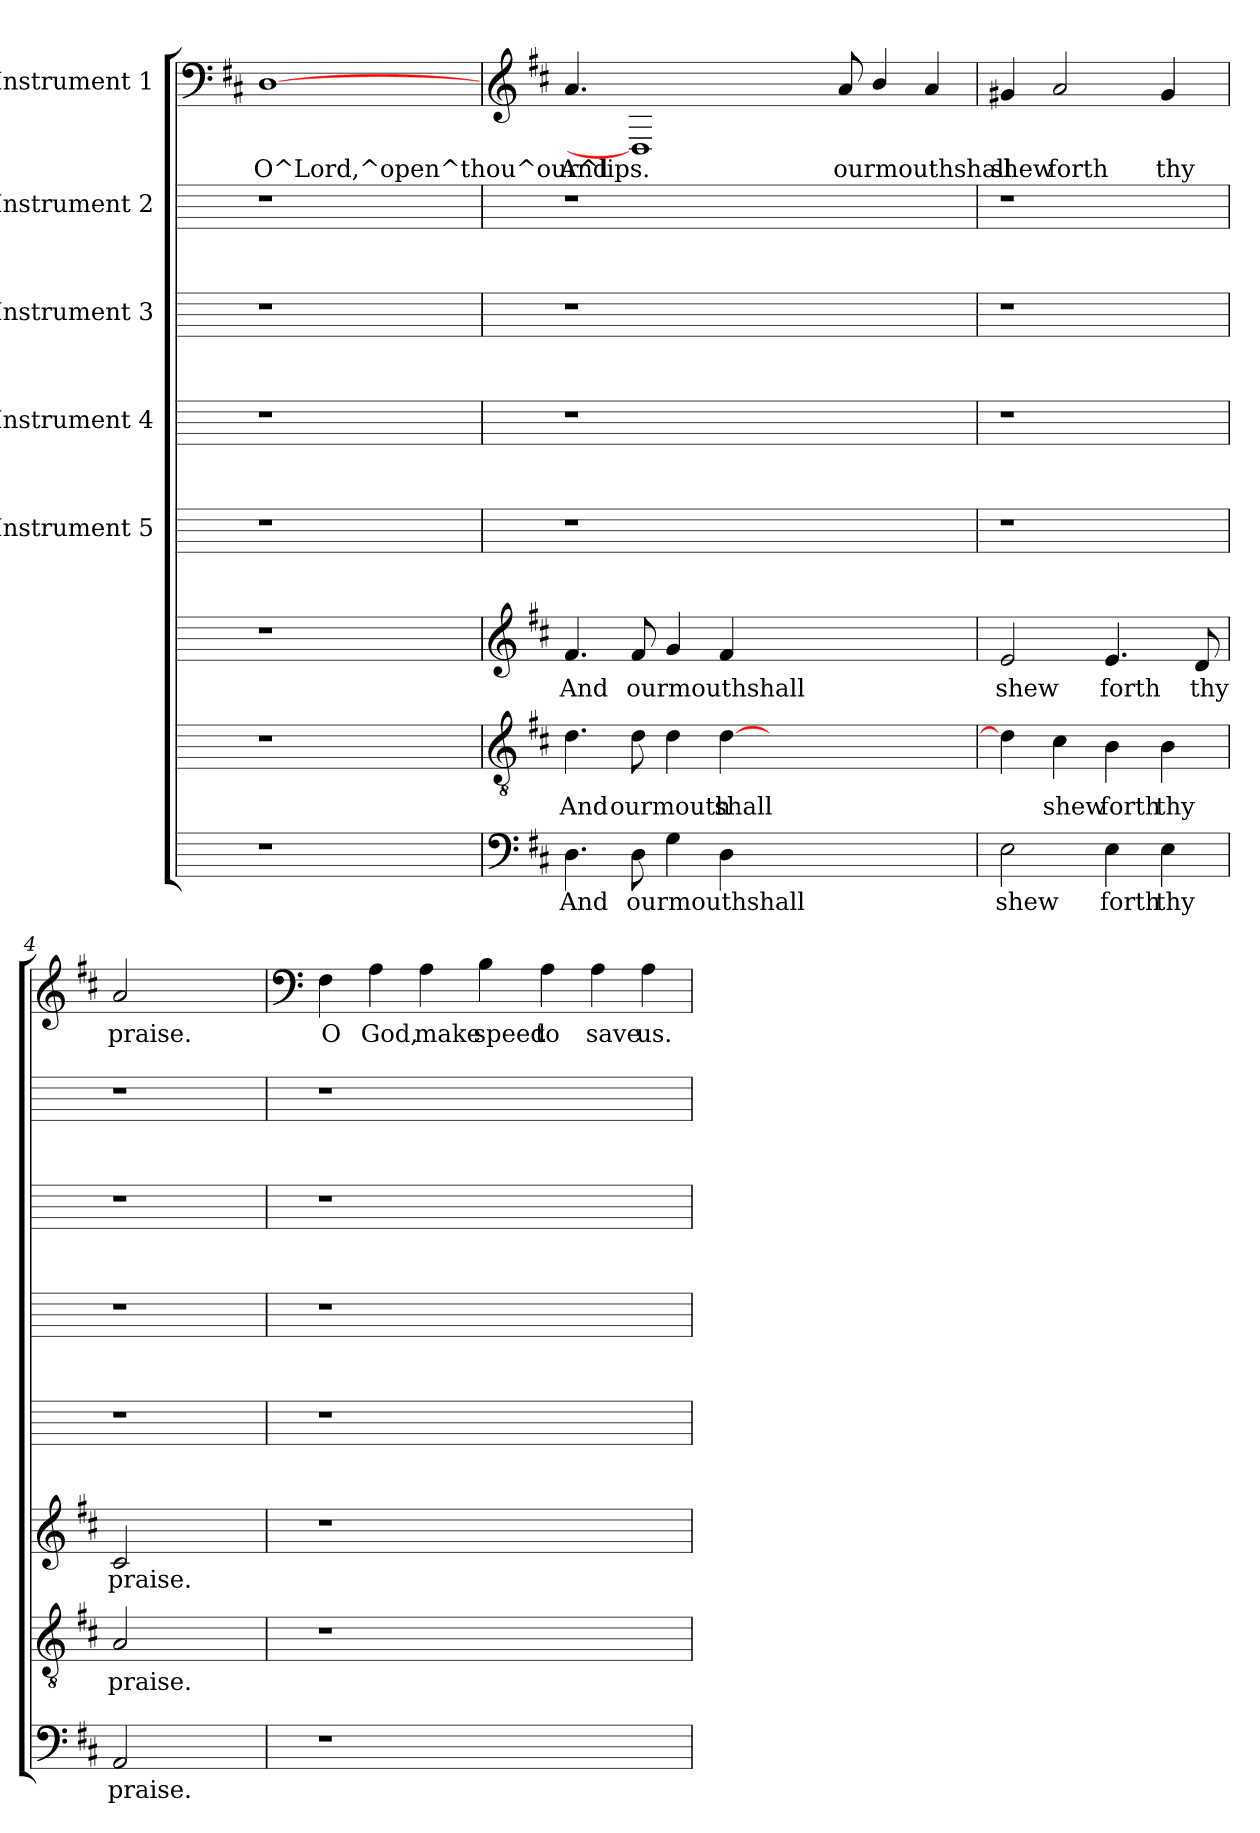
**kern	**text	**kern	**text	**kern	**text	**kern	**kern	**kern	**kern	**kern	**text
*part8	*part8	*part7	*part7	*part6	*part6	*part5	*part4	*part3	*part2	*part1	*part1
*staff8	*staff8	*staff7	*staff7	*staff6	*staff6	*staff5	*staff4	*staff3	*staff2	*staff1	*staff1
*	*	*	*	*	*	*I"Instrument 5	*I"Instrument 4	*I"Instrument 3	*I"Instrument 2	*I"Instrument 1	*
!!LO:PB:g=z
*stria5	*	*stria5	*	*stria5	*	*stria5	*stria5	*stria5	*stria5	*stria5	*
*	*	*	*	*	*	*	*	*	*	*clefF4	*
*	*	*	*	*	*	*	*	*ITrd-3c-5	*ITrd-3c-5	*	*
*k[]	*	*k[]	*	*k[]	*	*k[]	*k[]	*k[b-]	*k[b-]	*k[f#c#]	*
*C:	*	*C:	*	*C:	*	*C:	*C:	*F:	*F:	*D:	*
=1	=1	=1	=1	=1	=1	=1	=1	=1	=1	=1	=1
!	!	!	!	!	!	!	!	!	!	!	!LO:LY:b:rj
1r	.	1r	.	1r	.	1r	1r	1r	1r	[1D	O^Lord,^open^thou^our^lips.
!!LO:LB:g=z
=2	=2	=2	=2	=2	=2	=2	=2	=2	=2	=2	=2
*clefF4	*	*clefGv2	*	*clefG2	*	*	*	*	*	*clefG2	*
*k[f#c#]	*	*k[f#c#]	*	*k[f#c#]	*	*	*	*	*	*	*
*D:	*	*D:	*	*D:	*	*	*	*	*	*	*
!	!LO:LY:b:cj	!	!LO:LY:b:cj	!	!LO:LY:b:cj	!	!	!	!	!	!LO:LY:b:rj
4.D\	And	4.d\	And	4.f#/	And	1r	1r	1r	1r	4.a/	And
!	!LO:LY:b:cj	!	!LO:LY:b:cj	!	!LO:LY:b:cj	!	!	!	!	!	!
8D\	ourmouthshall	8d\	ourmouth	8f#/	ourmouthshall	.	.	.	.	1D]	.
!	!LO:LY:b:cj	!	!LO:LY:b:cj	!	!LO:LY:b:cj	!	!	!	!	!	!
4G\	.	4d\	.	4g/	.	.	.	.	.	.	.
!	!LO:LY:b:cj	!	!LO:LY:b:cj	!	!LO:LY:b:cj	!	!	!	!	!	!
4D\	.	[>4d\	shall	4f#/	.	.	.	.	.	.	.
1ryy	.	1ryy	.	1ryy	.	1ryy	1ryy	1ryy	1ryy	.	.
!	!	!	!	!	!	!	!	!	!	!	!LO:LY:b:rj
.	.	.	.	.	.	.	.	.	.	8a/	ourmouthshall
!	!	!	!	!	!	!	!	!	!	!	!LO:LY:b:rj
.	.	.	.	.	.	.	.	.	.	4b/	.
!	!	!	!	!	!	!	!	!	!	!	!LO:LY:b:rj
.	.	.	.	.	.	.	.	.	.	4a/	.
=3	=3	=3	=3	=3	=3	=3	=3	=3	=3	=3	=3
!	!LO:LY:b:cj	!	!LO:LY:b:cj	!	!LO:LY:b:cj	!	!	!	!	!	!LO:LY:b:rj
2E\	shew	4d\]	.	2e/	shew	1r	1r	1r	1r	4g#X/	shew
!	!	!	!LO:LY:b:cj	!	!	!	!	!	!	!	!LO:LY:b:rj
.	.	4c#\	shew	.	.	.	.	.	.	2a/	forth
!	!LO:LY:b:cj	!	!LO:LY:b:cj	!	!LO:LY:b:cj	!	!	!	!	!	!
4E\	forth	4B\	forth	4.e/	forth	.	.	.	.	.	.
!	!LO:LY:b:cj	!	!LO:LY:b:cj	!	!	!	!	!	!	!	!LO:LY:b:rj
4E\	thy	4B\	thy	.	.	.	.	.	.	4g#/	thy
!	!	!	!	!	!LO:LY:b:cj	!	!	!	!	!	!
.	.	.	.	8d/	thy	.	.	.	.	.	.
=4	=4	=4	=4	=4	=4	=4	=4	=4	=4	=4	=4
!	!LO:LY:b:cj	!	!LO:LY:b:cj	!	!LO:LY:b:cj	!	!	!	!	!	!LO:LY:b:rj
2AA/	praise.	2A/	praise.	2c#/	praise.	1r	1r	1r	1r	2a/	praise.
2ryy	.	2ryy	.	2ryy	.	.	.	.	.	2ryy	.
!!LO:LB:g=z
=5	=5	=5	=5	=5	=5	=5	=5	=5	=5	=5	=5
*	*	*	*	*	*	*	*	*	*	*clefF4	*
!	!	!	!	!	!	!	!	!	!	!	!LO:LY:b:rj
1r	.	1r	.	1r	.	1r	1r	1r	1r	4F#\	O
!	!	!	!	!	!	!	!	!	!	!	!LO:LY:b:rj
.	.	.	.	.	.	.	.	.	.	4A\	God,
!	!	!	!	!	!	!	!	!	!	!	!LO:LY:b:rj
.	.	.	.	.	.	.	.	.	.	4A\	make
!	!	!	!	!	!	!	!	!	!	!	!LO:LY:b:rj
.	.	.	.	.	.	.	.	.	.	4B\	speed
!	!	!	!	!	!	!	!	!	!	!	!LO:LY:b:rj
2.ryy	.	2.ryy	.	2.ryy	.	2.ryy	2.ryy	2.ryy	2.ryy	4A\	to
!	!	!	!	!	!	!	!	!	!	!	!LO:LY:b:rj
.	.	.	.	.	.	.	.	.	.	4A\	save
!	!	!	!	!	!	!	!	!	!	!	!LO:LY:b:rj
.	.	.	.	.	.	.	.	.	.	4A\	us.
=	=	=	=	=	=	=	=	=	=	=	=
*-	*-	*-	*-	*-	*-	*-	*-	*-	*-	*-	*-
